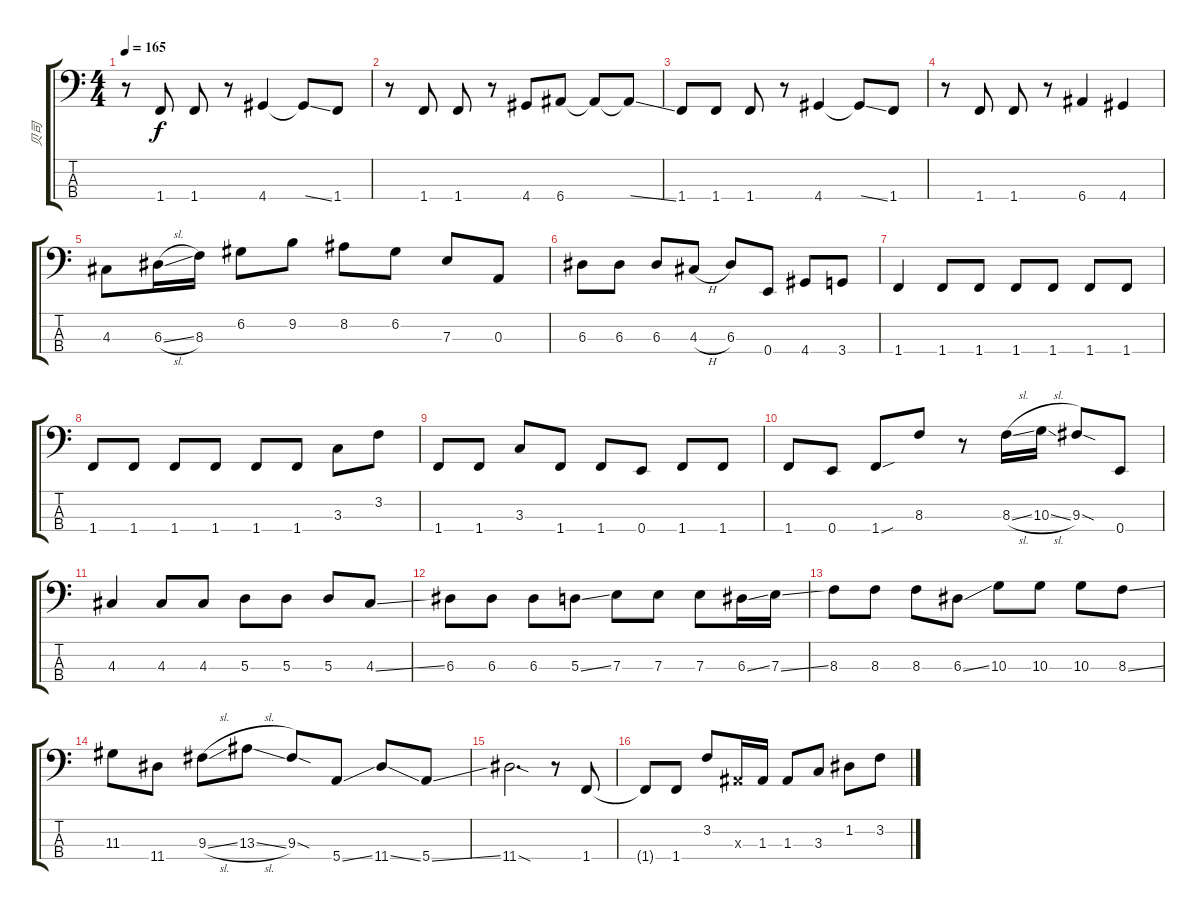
\track ("贝司" "贝司") {instrument electricbassfinger}
\staff {score tabs}
\tuning (G2 D2 A1 E1) {hide}
\ts (4 4)
\tempo 165
\clef f4
\ks c
r.8{dy f} 1.4.8 1.4.8 r.8 4.4.4 4.4{ss t}.8 1.4.8 |
r.8 1.4.8 1.4.8 r.8 4.4.8 6.4.8 6.4{t}.8 6.4{ss t}.8 |
1.4.8 1.4.8 1.4.8 r.8 4.4.4 4.4{ss t}.8 1.4.8 |
r.8 1.4.8 1.4.8 r.8 6.4.4 4.4.4 |
4.3.8 6.3{sl}.16 8.3.16 6.2.8 9.2.8 8.2.8 6.2.8 7.3.8 0.3.8 |
6.3.8 6.3.8 6.3.8 4.3{h}.8 6.3.8 0.4.8 4.4.8 3.4.8 |
1.4.4 1.4.8 1.4.8 1.4.8 1.4.8 1.4.8 1.4.8 |
1.4.8 1.4.8 1.4.8 1.4.8 1.4.8 1.4.8 3.3.8 3.2.8 |
1.4.8 1.4.8 3.3.8 1.4.8 1.4.8 0.4.8 1.4.8 1.4.8 |
1.4.8 0.4.8 1.4{sou}.8 8.3.8 r.8 8.3{sl}.16 10.3{sl}.16 9.3{sod}.8 0.4.8 |
4.3.4 4.3.8 4.3.8 5.3.8 5.3.8 5.3.8 4.3{ss}.8 |
6.3.8 6.3.8 6.3.8 5.3{ss}.8 7.3.8 7.3.8 7.3.8 6.3{ss}.16 7.3{ss}.16 |
8.3.8 8.3.8 8.3.8 6.3{ss}.8 10.3.8 10.3.8 10.3.8 8.3{ss}.8 |
11.3.8 11.4.8 9.3{sl}.8 13.3{sl}.8 9.3{sod}.8 5.4{ss}.8 11.4{ss}.8 5.4{ss}.8 |
11.4{sod}.2{d} r.8 1.4.8 |
1.4{t}.8 1.4.8 3.2.8 1.3{x}.16 1.3.16 1.3.8 3.3.8 1.2.8 3.2.8
